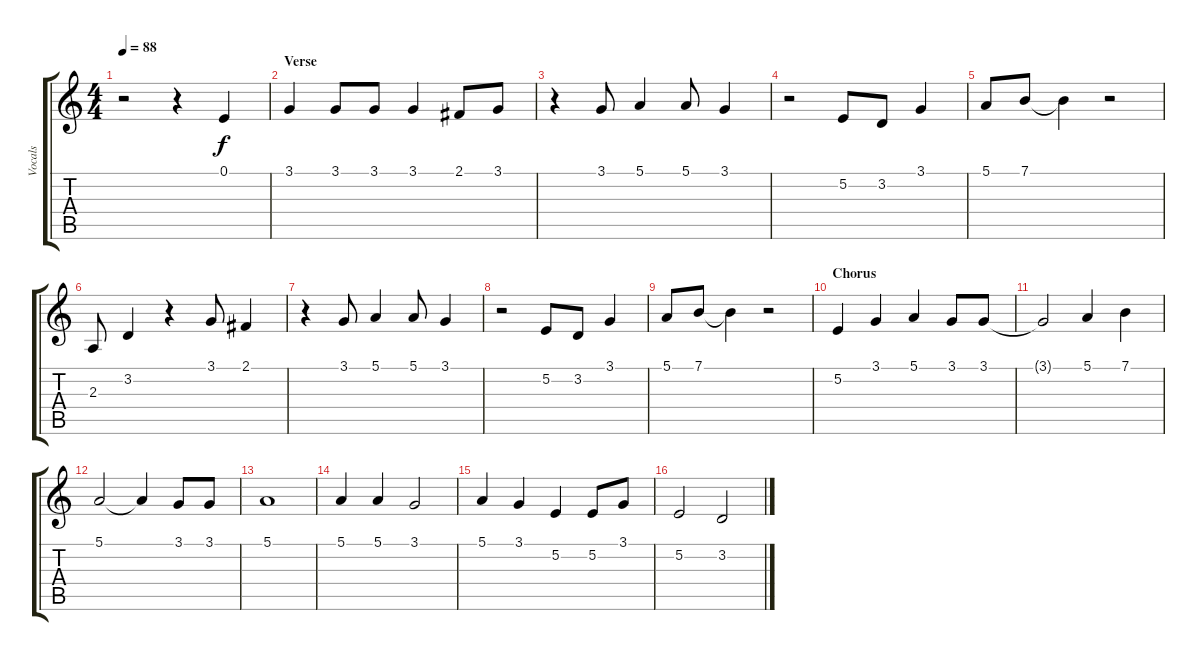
\track ("Vocals" "Vocals") {instrument flute}
\staff {score tabs}
\tuning (E4 B3 G3 D3 A2 E2) {hide}
\ts (4 4)
\tempo 88
\clef g2
\ks c
r.2{dy f} r.4 0.1.4{volume 16} |
\section ("" "Verse")
3.1.4 3.1.8 3.1.8 3.1.4 2.1.8 3.1.8 |
r.4 3.1.8 5.1.4 5.1.8 3.1.4 |
r.2 5.2.8 3.2.8 3.1.4 |
5.1.8 7.1.8 7.1{t}.4 r.2 |
2.3.8 3.2.4 r.4 3.1.8 2.1.4 |
r.4 3.1.8 5.1.4 5.1.8 3.1.4 |
r.2 5.2.8 3.2.8 3.1.4 |
5.1.8 7.1.8 7.1{t}.4 r.2 |
\section ("" "Chorus")
5.2.4 3.1.4 5.1.4 3.1.8 3.1.8 |
3.1{t}.2 5.1.4 7.1.4 |
5.1.2 5.1{t}.4 3.1.8 3.1.8 |
5.1.1 |
5.1.4 5.1.4 3.1.2 |
5.1.4 3.1.4 5.2.4 5.2.8 3.1.8 |
5.2.2 3.2.2
